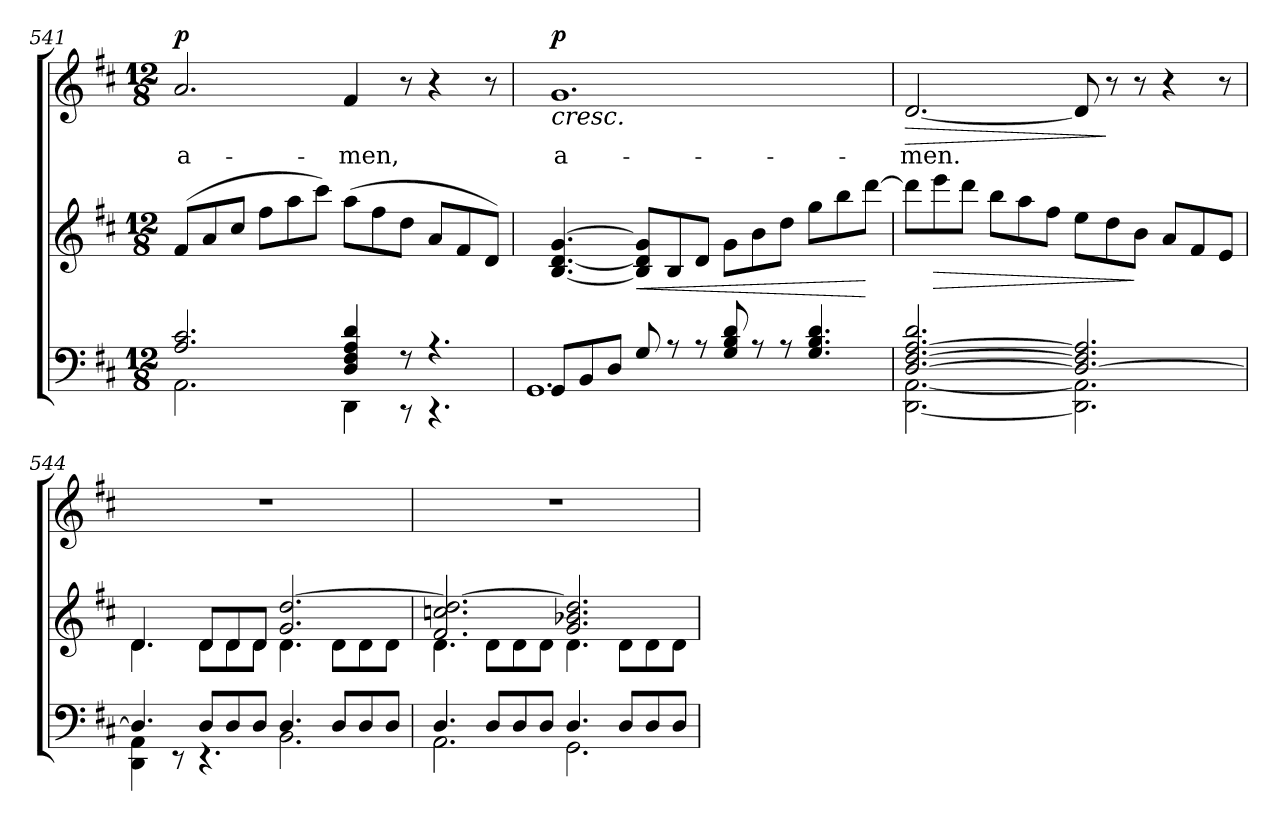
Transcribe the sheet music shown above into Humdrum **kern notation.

**kern	**kern	**dynam	**kern	**text	**dynam
*part2	*part2	*part2	*part1	*part1	*part1
*staff3	*staff2	*staff2/3	*staff1	*staff1	*staff1
*clefF4	*clefG2	*	*clefG2	*	*
*	*	*	*ITrd7c12	*	*
*k[f#c#]	*k[f#c#]	*	*k[f#c#]	*	*
*D:	*D:	*	*D:	*	*
*M12/8	*M12/8	*	*M12/8	*	*
=541	=541	=541	=541	=541	=541
*^	*	*	*	*	*
!	!	!	!	!	!LO:LY:b	!LO:DY:a
2.A/ 2.c#/	2.AA\	(>8f#/L	.	2.A/	a-	p
.	.	8a/	.	.	.	.
.	.	8cc#/J	.	.	.	.
.	.	8ff#\L	.	.	.	.
.	.	8aa\	.	.	.	.
.	.	8ccc#\J)	.	.	.	.
!	!	!	!	!	!LO:LY:b	!
4D/ 4F#/ 4A/ 4d/	4DD\	(>8aa\L	.	4F#/	-men,	.
.	.	8ff#\	.	.	.	.
8r	8r	8dd\J	.	8r	.	.
4.r	4.r	8a/L	.	4r	.	.
.	.	8f#/	.	.	.	.
.	.	8d/J)	.	8r	.	.
!!LO:LB:g=z
=542	=542	=542	=542	=542	=542	=542
!	!	!	!	!	!LO:LY:b	!LO:HP:b
!	!	!	!	!	!	!LO:DY:n=1:a
8GG/L	1.GG	[4.B/ [4.d/ [4.g/	.	1.G	a-	< p
8BB/	.	.	.	.	.	.
8D/J	.	.	.	.	.	.
!	!	!	!LO:HP:b	!	!	!
8G/	.	8B/] 8d/] 8g/]L	<	.	.	.
8rA	.	8B/	.	.	.	.
8rA	.	8d/J	.	.	.	.
8G/ 8B/ 8d/	.	8g\L	.	.	.	.
8rA	.	8b\	.	.	.	.
8rA	.	8dd\J	.	.	.	.
4.G/ 4.B/ 4.d/	.	8gg\L	.	.	.	.
.	.	8bb\	.	.	.	.
.	.	[8ddd\J	[	.	.	.
=543	=543	=543	=543	=543	=543	=543
!	!	!	!	!	!LO:LY:b	!LO:HP:b
[>2.D/ [>2.F#/ [>2.A/ 2.d/	[<2.DD\ [<2.AA\	8ddd\L]	.	[2.D/	-men.	>
!	!	!	!LO:HP:b	!	!	!
.	.	8eee\	>	.	.	.
.	.	8ddd\J	.	.	.	.
.	.	8bb\L	.	.	.	.
.	.	8aa\	.	.	.	.
.	.	8ff#\J	.	.	.	.
2.D/_ 2.F#/] 2.A/]	2.DD\] 2.AA\]	8ee\L	.	8D/]	.	[
.	.	8dd\	.	8r	.	]
.	.	8b\J	]	8r	.	.
.	.	8a/L	.	4r	.	.
.	.	8f#/	.	.	.	.
.	.	8e/J	.	8r	.	.
=544	=544	=544	=544	=544	=544	=544
*	*	*^	*	*	*	*
4.D/]	4DD\ 4AA\	4.d/	4.d\	.	1.r	.	.
.	8rEE	.	.	.	.	.	.
8D/L	4.rEE	8d/L	8d\L	.	.	.	.
8D/	.	8d/	8d\	.	.	.	.
8D/J	.	8d/J	8d\J	.	.	.	.
4.D/	2.BB\	2.g/ [>2.dd/	4.d\	.	.	.	.
8D/L	.	.	8d\L	.	.	.	.
8D/	.	.	8d\	.	.	.	.
8D/J	.	.	8d\J	.	.	.	.
!!LO:LB:g=z
=545	=545	=545	=545	=545	=545	=545	=545
4.D/	2.AA\	2.f#/ 2.ccn/ 2.dd/_	4.d\	.	1.r	.	.
8D/L	.	.	8d\L	.	.	.	.
8D/	.	.	8d\	.	.	.	.
8D/J	.	.	8d\J	.	.	.	.
4.D/	2.GG\	2.g/ 2.b-X/ 2.dd/]	4.d\	.	.	.	.
8D/L	.	.	8d\L	.	.	.	.
8D/	.	.	8d\	.	.	.	.
8D/J	.	.	8d\J	.	.	.	.
*v	*v	*	*	*	*	*	*
*	*v	*v	*	*	*	*
=	=	=	=	=	=
*-	*-	*-	*-	*-	*-
